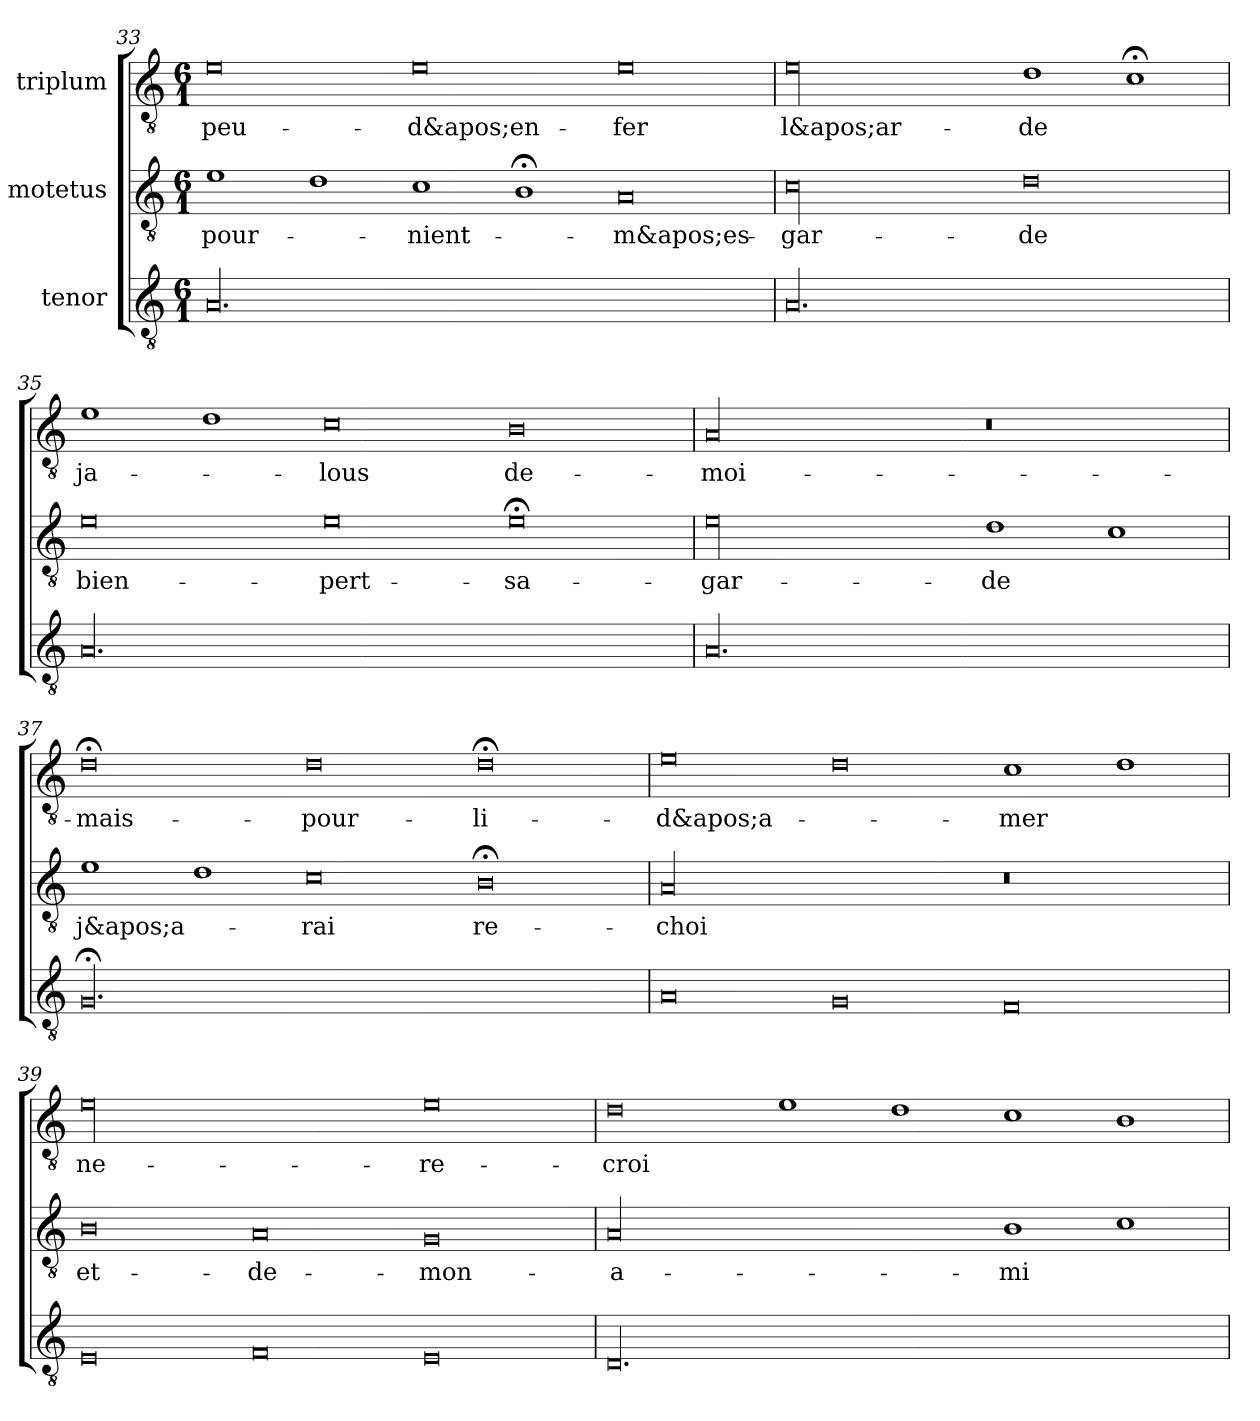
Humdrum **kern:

**kern	**kern	**text	**kern	**text
*part3	*part2	*part2	*part1	*part1
*staff3	*staff2	*staff2	*staff1	*staff1
*I"tenor	*I"motetus	*	*I"triplum	*
*clefGv2	*clefGv2	*	*clefGv2	*
*k[]	*k[]	*	*k[]	*
*C:	*C:	*	*C:	*
*M6/1	*M6/1	*	*M6/1	*
=33	=33	=33	=33	=33
00.A/	1e\	pour-	0e\	peu-
.	1d\	.	.	.
.	1c\	nient-	0e\	d&apos;en-
.	1B;<\	.	.	.
.	0A/	m&apos;es-	0e\	-fer
=34	=34	=34	=34	=34
00.A/	00c\	-gar-	00e\	l&apos;ar-
.	0d\	-de	1d\	-de
.	.	.	1c;<\	.
=35	=35	=35	=35	=35
00.A/	0e\	bien-	1e\	ja-
.	.	.	1d\	.
.	0e\	pert-	0c\	-lous
.	0e;<\	sa-	0B\	de-
=36	=36	=36	=36	=36
00.A/	00e\	gar-	00A/	moi-
.	1d\	-de	0r	.
.	1c\	.	.	.
=37	=37	=37	=37	=37
00.G;</	1e\	j&apos;a-	0d;<\	mais-
.	1d\	.	.	.
.	0c\	-rai	0d\	pour-
.	0B;<\	re-	0d;<\	li-
=38	=38	=38	=38	=38
0A/	00A/	-choi	0e\	d&apos;a-
0G/	.	.	0d\	.
0F/	0r	.	1c\	-mer
.	.	.	1d\	.
=39	=39	=39	=39	=39
0E/	0B\	et-	00e\	ne-
0F/	0A/	de-	.	.
0E/	0G/	mon-	0e\	re-
=40	=40	=40	=40	=40
00.D/	00A/	a-	0d\	-croi
.	.	.	1e\	.
.	.	.	1d\	.
.	1B\	-mi	1c\	.
.	1c\	.	1B\	.
=	=	=	=	=
*-	*-	*-	*-	*-
